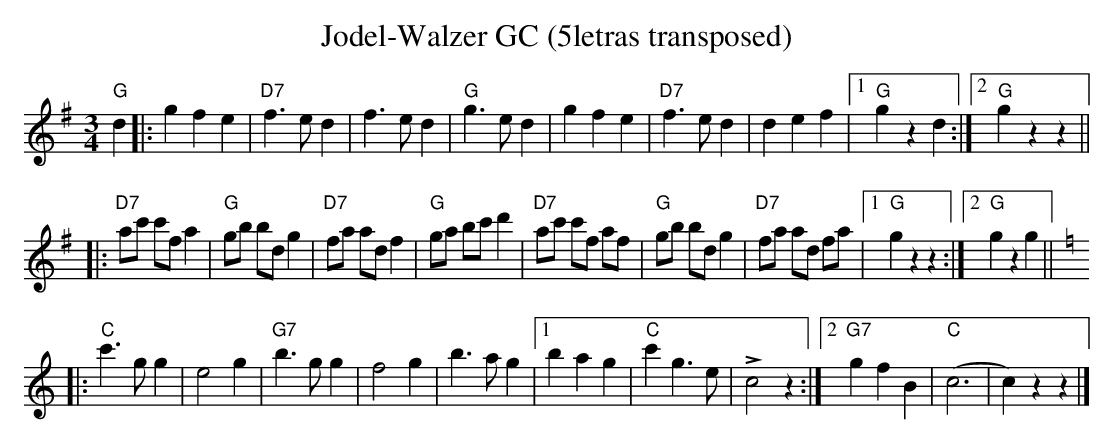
X:1
T:Jodel-Walzer GC (5letras transposed)
M:3/4
L:1/4
K:G transpose=3 %%MIDI gchordon
"G"d |: gfe | "D7"f>ed | f>ed | "G"g>ed | gfe | "D7"f>ed | def |1 "G"gzd :|2 "G"gzz ||
|: [L:1/8] "D7"ac' c'fa2 | "G"gb bd g2 | "D7"fa adf2 | "G"ga bc'd'2 | "D7"ac' c'f af | "G"gb bdg2 | "D7"fa ad fa |1 "G"g2z2z2 :|2 "G"g2z2 g2 || [K:C]
|: [L:1/4] "C"c'>gg | e2g | "G7"b>gg | f2g | b>ag |1 bag | "C"c'g>e | !>!c2z :|2 "G7"gfB | "C"(c3 | c)zz |]
